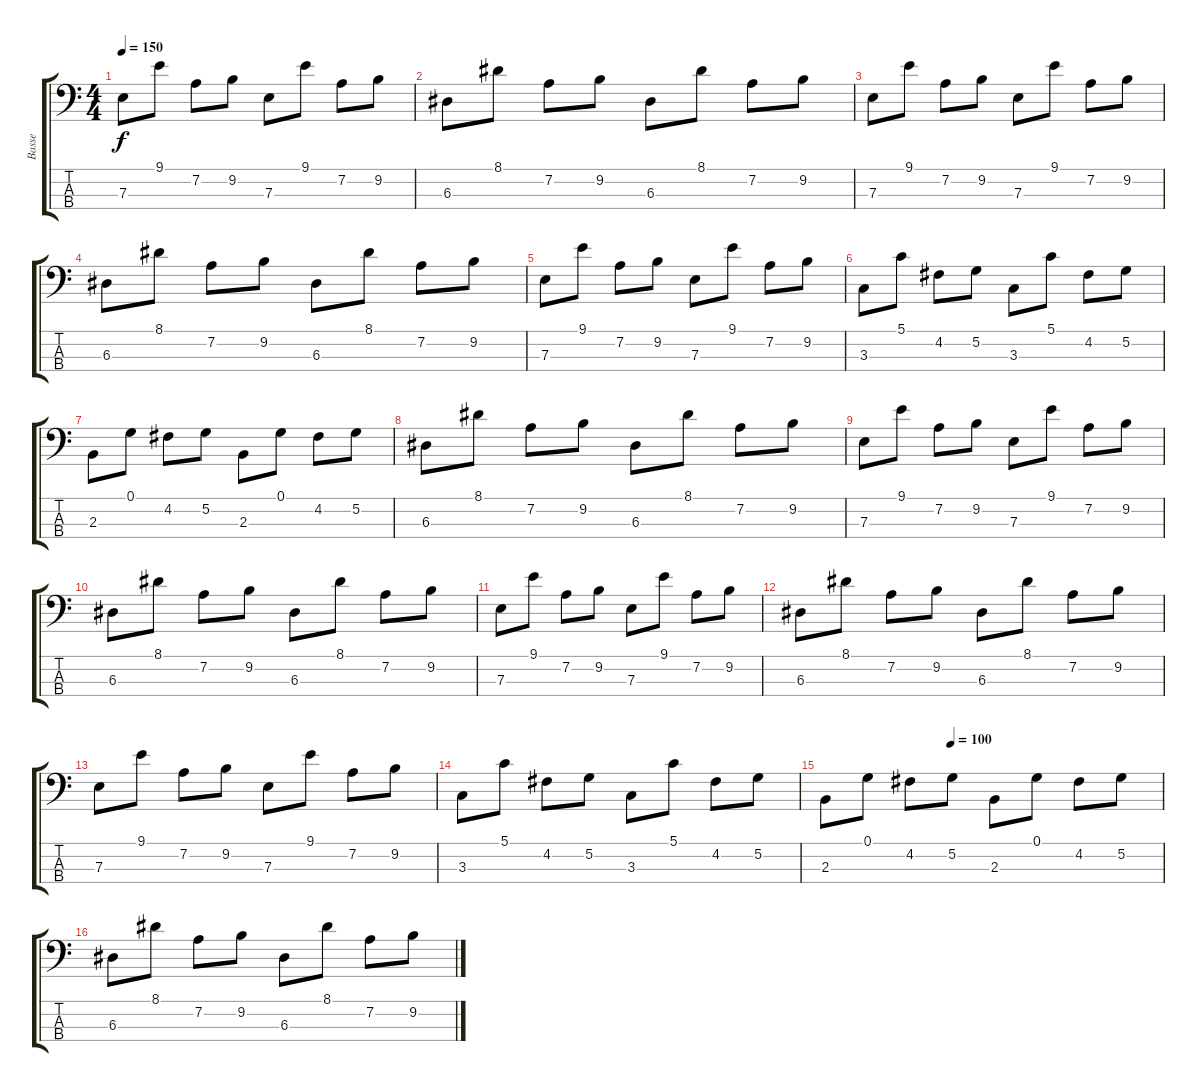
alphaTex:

\track ("Basse" "Basse") {instrument electricbassfinger}
\staff {score tabs}
\tuning (G2 D2 A1 D1) {hide}
\ts (4 4)
\tempo 150
\clef f4
\ks c
7.3.8{dy f} 9.1.8 7.2.8 9.2.8 7.3.8 9.1.8 7.2.8 9.2.8 |
6.3.8 8.1.8 7.2.8 9.2.8 6.3.8 8.1.8 7.2.8 9.2.8 |
7.3.8 9.1.8 7.2.8 9.2.8 7.3.8 9.1.8 7.2.8 9.2.8 |
6.3.8 8.1.8 7.2.8 9.2.8 6.3.8 8.1.8 7.2.8 9.2.8 |
7.3.8 9.1.8 7.2.8 9.2.8 7.3.8 9.1.8 7.2.8 9.2.8 |
3.3.8 5.1.8 4.2.8 5.2.8 3.3.8 5.1.8 4.2.8 5.2.8 |
2.3.8 0.1.8 4.2.8 5.2.8 2.3.8 0.1.8 4.2.8 5.2.8 |
6.3.8 8.1.8 7.2.8 9.2.8 6.3.8 8.1.8 7.2.8 9.2.8 |
7.3.8 9.1.8 7.2.8 9.2.8 7.3.8 9.1.8 7.2.8 9.2.8 |
6.3.8 8.1.8 7.2.8 9.2.8 6.3.8 8.1.8 7.2.8 9.2.8 |
7.3.8 9.1.8 7.2.8 9.2.8 7.3.8 9.1.8 7.2.8 9.2.8 |
6.3.8 8.1.8 7.2.8 9.2.8 6.3.8 8.1.8 7.2.8 9.2.8 |
7.3.8 9.1.8 7.2.8 9.2.8 7.3.8 9.1.8 7.2.8 9.2.8 |
3.3.8 5.1.8 4.2.8 5.2.8 3.3.8 5.1.8 4.2.8 5.2.8 |
\tempo (100 0.375)
2.3.8 0.1.8 4.2.8 5.2.8 2.3.8 0.1.8 4.2.8 5.2.8 |
6.3.8 8.1.8 7.2.8 9.2.8 6.3.8 8.1.8 7.2.8 9.2.8
